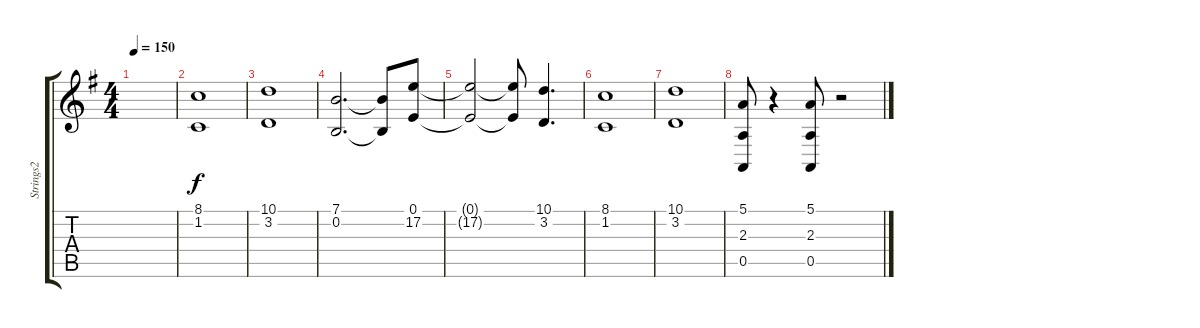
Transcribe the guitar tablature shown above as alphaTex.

\track ("Strings2" "Strings2") {instrument stringensemble1}
\staff {score tabs}
\tuning (E4 B3 G3 D3 A2 E2) {hide}
\ts (4 4)
\tempo 150
\clef g2
\ks eminor
|
(8.1 1.2).1 |
(10.1 3.2).1 |
(7.1 0.2).2{d} (7.1{t} 0.2{t}).8 (0.1 17.2).8 |
(0.1{t} 17.2{t}).2 (0.1{t} 17.2{t}).8 (10.1 3.2).4{d} |
(8.1 1.2).1 |
(10.1 3.2).1 |
(5.1 2.3 0.5).8 r.4 (5.1 2.3 0.5).8 r.2
